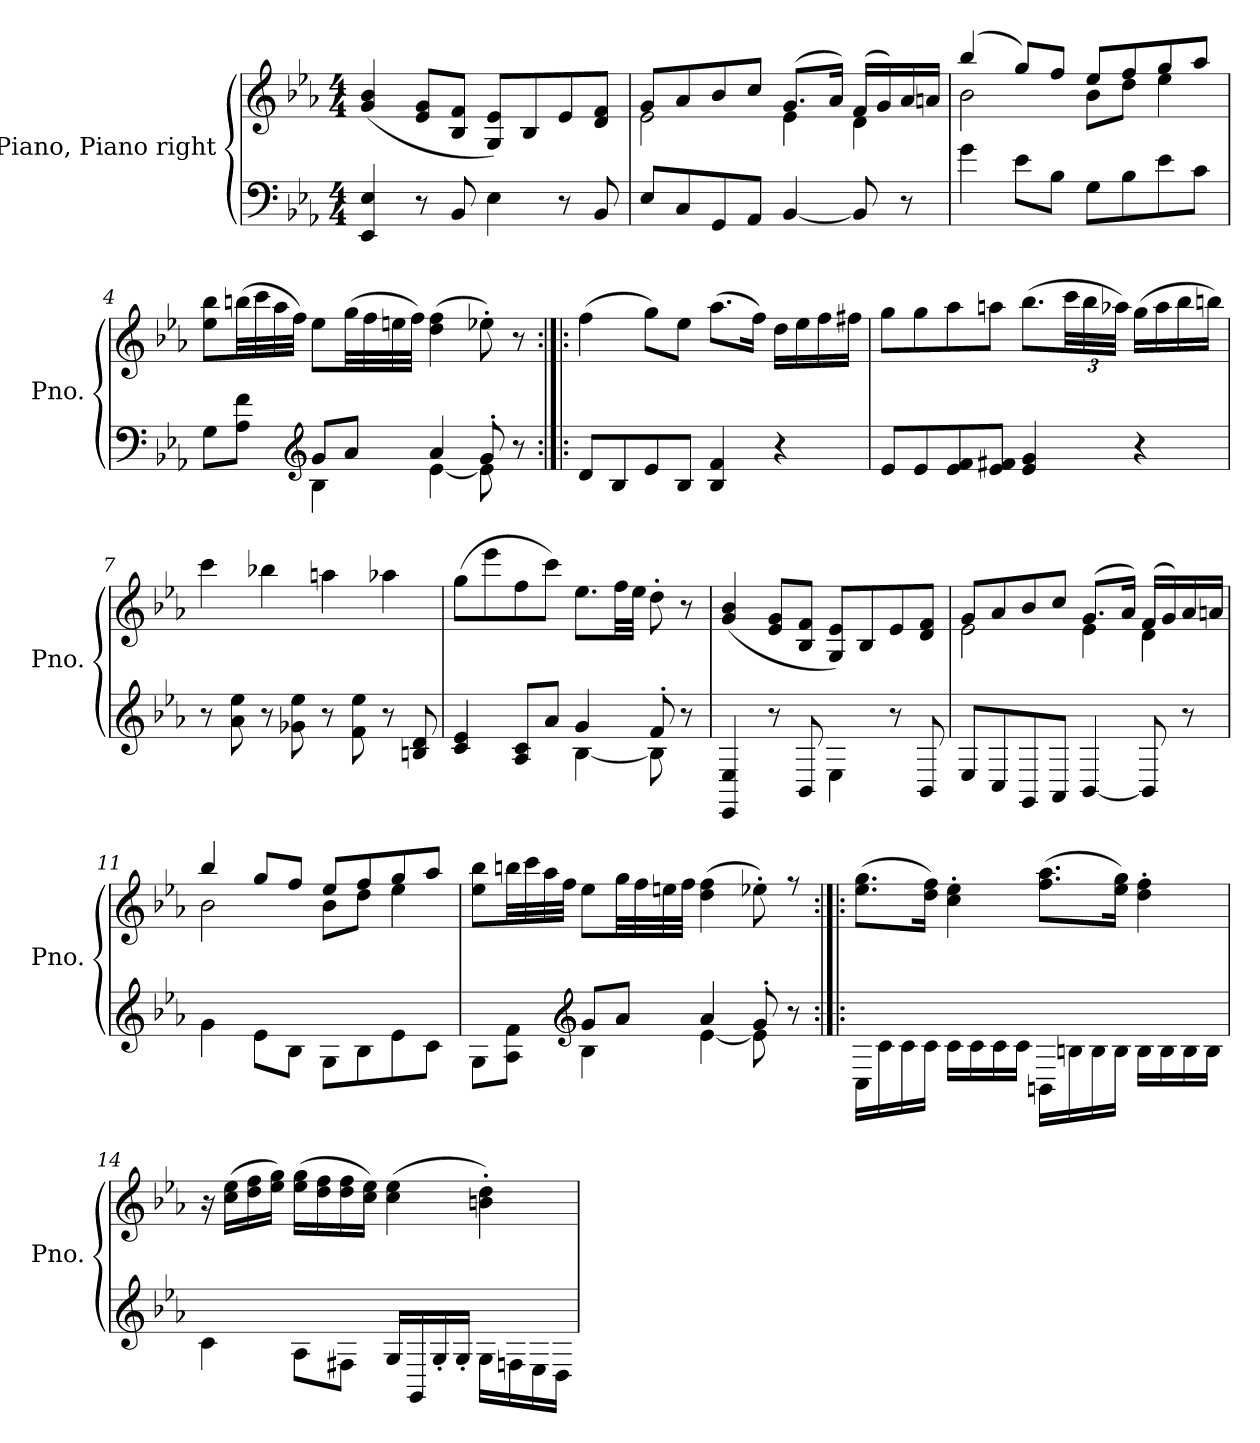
**kern	**kern
*part1	*part1
*staff2	*staff1
*I"Piano, Piano right	*
*I'Pno.	*
*clefF4	*clefG2
*k[b-e-a-]	*k[b-e-a-]
*M4/4	*M4/4
=1	=1
4EE-/ 4E-/	(4g/ 4b-/
8r	8e-/ 8g/L
8BB-/	8B-/ 8f/J
4E-\	8G/ 8e-/L)
.	8B-/
8r	8e-/
8BB-/	8d/ 8f/J
=2	=2
*	*^
8E-/L	8g/L	2e-\
8C/	8a-/	.
8GG/	8b-/	.
8AA-/J	8cc/J	.
[4BB-/	(8.g/L	4e-\
.	16a-/Jk)	.
8BB-/]	(16f/LL	4d\
.	16g/)	.
8r	16a-/	.
.	16an/JJ	.
=3	=3	=3
4g\	(4bb-/	2b-\
8e-\L	8gg/L)	.
8B-\J	8ff/J	.
8G\L	8ee-/L	8b-\L
8B-\	8ff/	8dd\J
8e-\	8gg/	4ee-\
8c\J	8aa-/J	.
*	*v	*v
!!LO:LB:g=z
=4	=4
*^	*
8G\L	4ryy	8ee-\ 8bb-\L
8A-\ 8f\J	.	(32bbn\LL
.	.	32ccc\
.	.	32aa-\
.	.	32ff\JJJ)
*clefG2	*	*
8g/L	4B-\	8ee-\L
8a-/J	.	(32gg\LL
.	.	32ff\
.	.	32een\
.	.	32ff\JJJ)
4a-/	[4e-\	(4dd\ 4ff\
8g'/	8e-\]	8ee-X'\)
8r	8ryy	8r
*v	*v	*
=5:|!|:	=5:|!|:
8d/L	(4ff\
8B-/	.
8e-/	8gg\L)
8B-/J	8ee-\J
4B-/ 4f/	(8.aa-\L
.	16ff\Jk)
4r	16dd\LL
.	16ee-\
.	16ff\
.	16ff#X\JJ
!!LO:LB:g=z
=6	=6
8e-/L	8gg\L
8e-/	8gg\
8e-/ 8f/	8aa-\
8e-/ 8f#X/J	8aan\J
4e-/ 4g/	(8.bb-\L
*	*Xbrackettup
.	48ccc\LL
.	48bb-\
.	48aa-X\JJJ)
4r	(16gg\LL
.	16aa-\
.	16bb-\
.	16bbn\JJ)
=7	=7
8r	4ccc\
8a-\ 8ee-\	.
8r	4bb-X\
8g-X\ 8ee-\	.
8r	4aan\
8f\ 8ee-\	.
8r	4aa-X\
8Bn/ 8d/	.
=8	=8
*^	*
4c/ 4e-/	2ryy	(8gg\L
.	.	8eee-\
8A-/ 8c/L	.	8ff\
8a-/J	.	8ccc\J)
4g/	[4B-\	8.ee-\L
.	.	32ff\LL
.	.	32ee-\JJJ
8f'/	8B-\]	8dd'\
8r	8ryy	8r
*v	*v	*
!!LO:LB:g=z
=9	=9
4EE-/ 4E-/	(4g/ 4b-/
8r	8e-/ 8g/L
8BB-/	8B-/ 8f/J
4E-\	8G/ 8e-/L)
.	8B-/
8r	8e-/
8BB-/	8d/ 8f/J
=10	=10
*	*^
8E-/L	8g/L	2e-\
8C/	8a-/	.
8GG/	8b-/	.
8AA-/J	8cc/J	.
[4BB-/	(8.g/L	4e-\
.	16a-/Jk)	.
8BB-/]	(16f/LL	4d\
.	16g/)	.
8r	16a-/	.
.	16an/JJ	.
=11	=11	=11
4g\	4bb-/	2b-\
8e-\L	8gg/L	.
8B-\J	8ff/J	.
8G\L	8ee-/L	8b-\L
8B-\	8ff/	8dd\J
8e-\	8gg/	4ee-\
8c\J	8aa-/J	.
!!LO:LB:g=z	!!
=12	=12	=12
*^	*	*
8G\L	4ryy	8ee-\ 8bb-\L	1r
8A-\ 8f\J	.	32bbn\LL	.
.	.	32ccc\	.
.	.	32aa-\	.
.	.	32ff\JJJ	.
*clefG2	*	*	*
8g/L	4B-\	8ee-\L	.
8a-/J	.	32gg\LL	.
.	.	32ff\	.
.	.	32een\	.
.	.	32ff\JJJ	.
4a-/	[4e-\	(4dd\ 4ff\	.
8g'/	8e-\]	8ee-X'\)	.
8r	8ryy	8r	.
*v	*v	*	*
*	*v	*v
=13:|!|:	=13:|!|:
16C\LL	(8.ee-\ 8.gg\L
16c\	.
16c\	.
16c\JJ	16dd\ 16ff\Jk)
16c\LL	4cc\' 4ee-\'
16c\	.
16c\	.
16c\JJ	.
16BBn\LL	(8.ff\ 8.aa-\L
16Bn\	.
16B\	.
16B\JJ	16ee-\ 16gg\Jk)
16B\LL	4dd\' 4ff\'
16B\	.
16B\	.
16B\JJ	.
!!LO:LB:g=z
=14	=14
4c\	16r
.	(16cc\ 16ee-\LL
.	16dd\ 16ff\
.	16ee-\ 16gg\JJ)
8A-\L	(16ee-\ 16gg\LL
.	16dd\ 16ff\
8F#X\J	16dd\ 16ff\
.	16cc\ 16ee-\JJ)
16G/LL	(4cc\ 4ee-\
16GG/	.
16G'/	.
16G'/JJ	.
16G\LL	4bn\' 4dd\')
16Fn\	.
16E-\	.
16D\JJ	.
=	=
*-	*-
